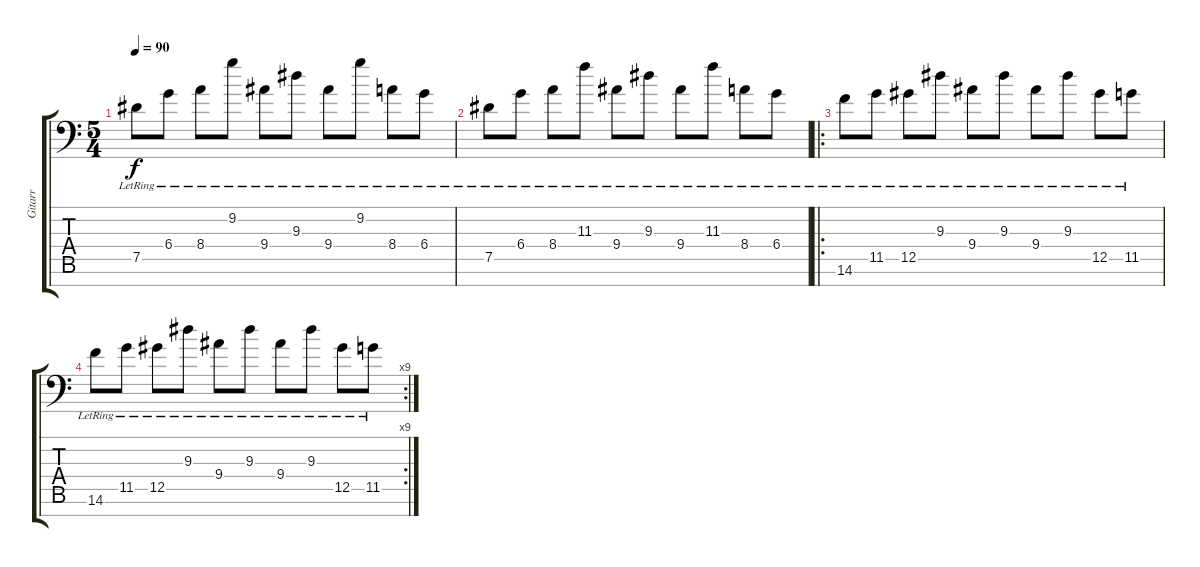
\track ("Gitarr" "Gitarr") {instrument electricguitarclean}
\staff {score tabs}
\tuning (Eb4 Bb3 Gb3 Db3 Ab2 Eb2 Bb1) {hide}
\ts (5 4)
\tempo 90
\clef f4
\ks c
7.5{lr}.8{dy f} 6.4{lr}.8 8.4{lr}.8 9.2{lr}.8 9.4{lr}.8 9.3{lr}.8 9.4{lr}.8 9.2{lr}.8 8.4{lr}.8 6.4{lr}.8 |
7.5{lr}.8 6.4{lr}.8 8.4{lr}.8 11.3{lr}.8 9.4{lr}.8 9.3{lr}.8 9.4{lr}.8 11.3{lr}.8 8.4{lr}.8 6.4{lr}.8 |
\ro
14.6{lr}.8 11.5{lr}.8 12.5{lr}.8 9.3{lr}.8 9.4{lr}.8 9.3{lr}.8 9.4{lr}.8 9.3{lr}.8 12.5{lr}.8 11.5{lr}.8 |
\rc 9
14.6{lr}.8 11.5{lr}.8 12.5{lr}.8 9.3{lr}.8 9.4{lr}.8 9.3{lr}.8 9.4{lr}.8 9.3{lr}.8 12.5{lr}.8 11.5{lr}.8
